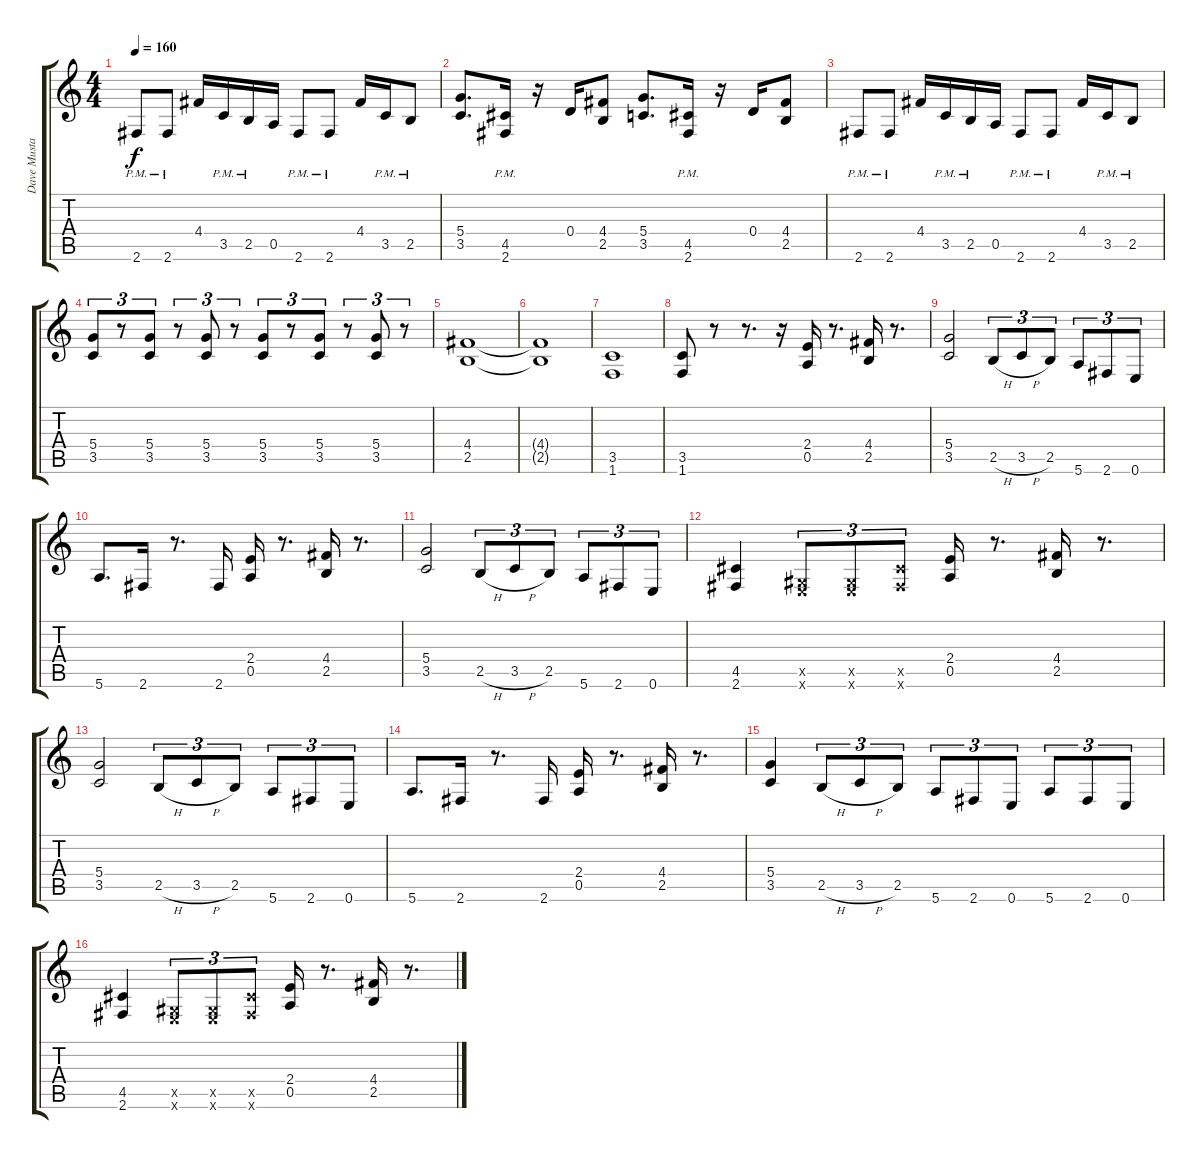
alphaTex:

\track ("Dave Mustaine" "Dave Musta") {instrument distortionguitar}
\staff {score tabs}
\tuning (E4 B3 G3 D3 A2 E2) {hide}
\ts (4 4)
\tempo 160
\clef g2
\ks c
2.6{pm}.8{dy f} 2.6{pm}.8 4.4.16 3.5{pm}.16 2.5{pm}.16 0.5.16 2.6{pm}.8 2.6{pm}.8 4.4.16 3.5{pm}.16 2.5{pm}.8 |
(5.4 3.5).8{d} (4.5 2.6{pm}).16 r.16 0.4.16 (4.4 2.5).8 (5.4 3.5).8{d} (4.5 2.6{pm}).16 r.16 0.4.16 (4.4 2.5).8 |
2.6{pm}.8 2.6{pm}.8 4.4.16 3.5{pm}.16 2.5{pm}.16 0.5.16 2.6{pm}.8 2.6{pm}.8 4.4.16 3.5{pm}.16 2.5{pm}.8 |
(5.4 3.5).8{tu (3 2)} r.8{tu (3 2)} (5.4 3.5).8{tu (3 2)} r.8{tu (3 2)} (5.4 3.5).8{tu (3 2)} r.8{tu (3 2)} (5.4 3.5).8{tu (3 2)} r.8{tu (3 2)} (5.4 3.5).8{tu (3 2)} r.8{tu (3 2)} (5.4 3.5).8{tu (3 2)} r.8{tu (3 2)} |
(4.4 2.5).1 |
(4.4{t} 2.5{t}).1 |
(3.5 1.6).1 |
(3.5 1.6).8 r.8 r.8{d} r.16 (2.4 0.5).16 r.8{d} (4.4 2.5).16 r.8{d} |
(5.4 3.5).2 2.5{h}.8{tu (3 2)} 3.5{h}.8{tu (3 2)} 2.5.8{tu (3 2)} 5.6.8{tu (3 2)} 2.6.8{tu (3 2)} 0.6.8{tu (3 2)} |
5.6.8{d} 2.6.16 r.8{d} 2.6.16 (2.4 0.5).16 r.8{d} (4.4 2.5).16 r.8{d} |
(5.4 3.5).2 2.5{h}.8{tu (3 2)} 3.5{h}.8{tu (3 2)} 2.5.8{tu (3 2)} 5.6.8{tu (3 2)} 2.6.8{tu (3 2)} 0.6.8{tu (3 2)} |
(4.5 2.6).4 (-1.5{x} 0.6{x}).8{tu (3 2)} (-1.5{x} 0.6{x}).8{tu (3 2)} (4.5{x} 2.6{x}).8{tu (3 2)} (2.4 0.5).16 r.8{d} (4.4 2.5).16 r.8{d} |
(5.4 3.5).2 2.5{h}.8{tu (3 2)} 3.5{h}.8{tu (3 2)} 2.5.8{tu (3 2)} 5.6.8{tu (3 2)} 2.6.8{tu (3 2)} 0.6.8{tu (3 2)} |
5.6.8{d} 2.6.16 r.8{d} 2.6.16 (2.4 0.5).16 r.8{d} (4.4 2.5).16 r.8{d} |
(5.4 3.5).4 2.5{h}.8{tu (3 2)} 3.5{h}.8{tu (3 2)} 2.5.8{tu (3 2)} 5.6.8{tu (3 2)} 2.6.8{tu (3 2)} 0.6.8{tu (3 2)} 5.6.8{tu (3 2)} 2.6.8{tu (3 2)} 0.6.8{tu (3 2)} |
(4.5 2.6).4 (-1.5{x} 0.6{x}).8{tu (3 2)} (-1.5{x} 0.6{x}).8{tu (3 2)} (4.5{x} 2.6{x}).8{tu (3 2)} (2.4 0.5).16 r.8{d} (4.4 2.5).16 r.8{d}
